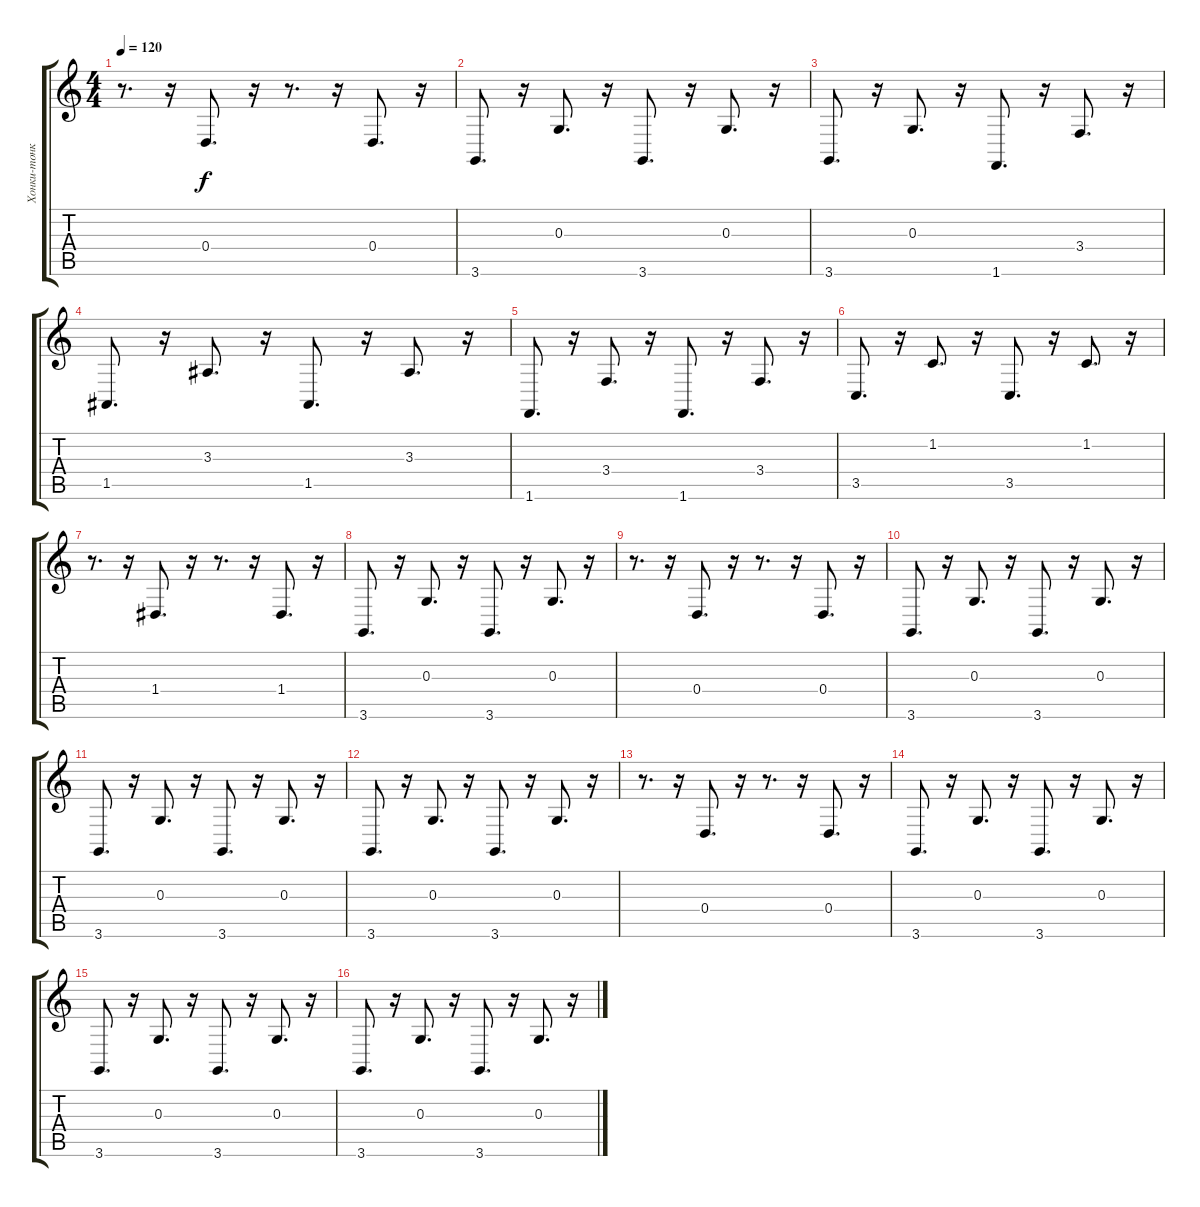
\track ("Хонки-тонк Фортепиано" "Хонки-тонк") {instrument honkytonkpiano}
\staff {score tabs}
\tuning (E4 B3 G3 D3 A2 E2) {hide}
\ts (4 4)
\tempo 120
\clef g2
\ks c
r.8{d dy f} r.16 0.4.8{d} r.16 r.8{d} r.16 0.4.8{d} r.16 |
3.6.8{d} r.16 0.3.8{d} r.16 3.6.8{d} r.16 0.3.8{d} r.16 |
3.6.8{d} r.16 0.3.8{d} r.16 1.6.8{d} r.16 3.4.8{d} r.16 |
1.5.8{d} r.16 3.3.8{d} r.16 1.5.8{d} r.16 3.3.8{d} r.16 |
1.6.8{d} r.16 3.4.8{d} r.16 1.6.8{d} r.16 3.4.8{d} r.16 |
3.5.8{d} r.16 1.2.8{d} r.16 3.5.8{d} r.16 1.2.8{d} r.16 |
r.8{d} r.16 1.4.8{d} r.16 r.8{d} r.16 1.4.8{d} r.16 |
3.6.8{d} r.16 0.3.8{d} r.16 3.6.8{d} r.16 0.3.8{d} r.16 |
r.8{d} r.16 0.4.8{d} r.16 r.8{d} r.16 0.4.8{d} r.16 |
3.6.8{d} r.16 0.3.8{d} r.16 3.6.8{d} r.16 0.3.8{d} r.16 |
3.6.8{d} r.16 0.3.8{d} r.16 3.6.8{d} r.16 0.3.8{d} r.16 |
3.6.8{d} r.16 0.3.8{d} r.16 3.6.8{d} r.16 0.3.8{d} r.16 |
r.8{d} r.16 0.4.8{d} r.16 r.8{d} r.16 0.4.8{d} r.16 |
3.6.8{d} r.16 0.3.8{d} r.16 3.6.8{d} r.16 0.3.8{d} r.16 |
3.6.8{d} r.16 0.3.8{d} r.16 3.6.8{d} r.16 0.3.8{d} r.16 |
3.6.8{d} r.16 0.3.8{d} r.16 3.6.8{d} r.16 0.3.8{d} r.16
